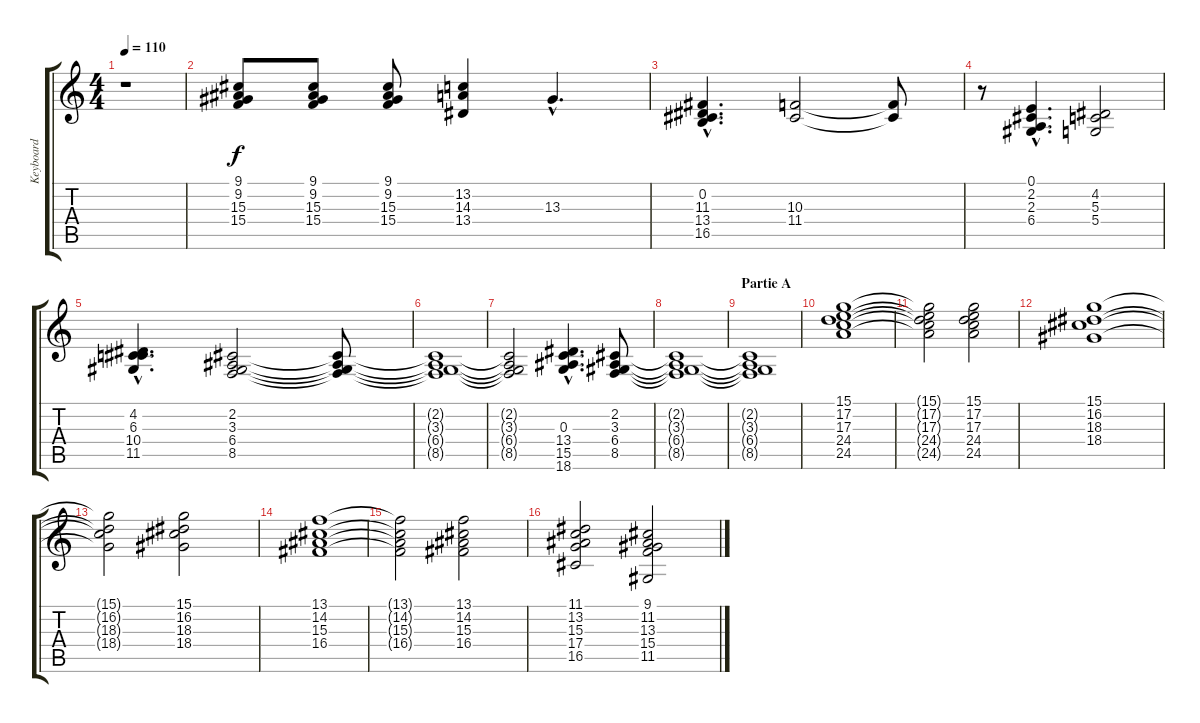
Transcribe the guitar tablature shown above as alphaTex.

\track ("Keyboard" "Keyboard") {instrument acousticgrandpiano}
\staff {score tabs}
\tuning (E4 B3 G3 D3 A2 E2) {hide}
\ts (4 4)
\tempo 110
\clef g2
\ks c
r.1{dy f instrument acousticgrandpiano} |
(9.1 9.2 15.3 15.4).8 (9.1 9.2 15.3 15.4).8 (9.1 9.2 15.3 15.4).8 (13.2 14.3 13.4).4 13.3{hac}.4{d} |
(0.2{hac} 11.3{hac} 13.4{hac} 16.5{hac}).4{d} (10.3 11.4).2 (10.3{t} 11.4{t}).8 |
r.8 (0.1 2.2{hac} 2.3{hac} 6.4{hac}).4{d} (4.2 5.3 5.4).2 |
(4.2{hac} 6.3{hac} 10.4{hac} 11.5{hac}).4{d} (2.2 3.3 6.4 8.5).2 (2.2{t} 3.3{t} 6.4{t} 8.5{t}).8 |
(2.2{t} 3.3{t} 6.4{t} 8.5{t}).1 |
(2.2{t} 3.3{t} 6.4{t} 8.5{t}).2 (0.3{hac} 13.4{hac} 15.5{hac} 18.6{hac}).4{d} (2.2 3.3 6.4 8.5).8 |
(2.2{t} 3.3{t} 6.4{t} 8.5{t}).1 |
\section ("" "Partie A")
(2.2{t} 3.3{t} 6.4{t} 8.5{t}).1 |
(15.1 17.2 17.3 24.4 24.5).1 |
(15.1{t} 17.2{t} 17.3{t} 24.4{t} 24.5{t}).2 (15.1 17.2 17.3 24.4 24.5).2 |
(15.1 16.2 18.3 18.4).1 |
(15.1{t} 16.2{t} 18.3{t} 18.4{t}).2 (15.1 16.2 18.3 18.4).2 |
(13.1 14.2 15.3 16.4).1 |
(13.1{t} 14.2{t} 15.3{t} 16.4{t}).2 (13.1 14.2 15.3 16.4).2 |
(11.1 13.2 15.3 17.4 16.5).2 (9.1 11.2 13.3 15.4 11.5).2
